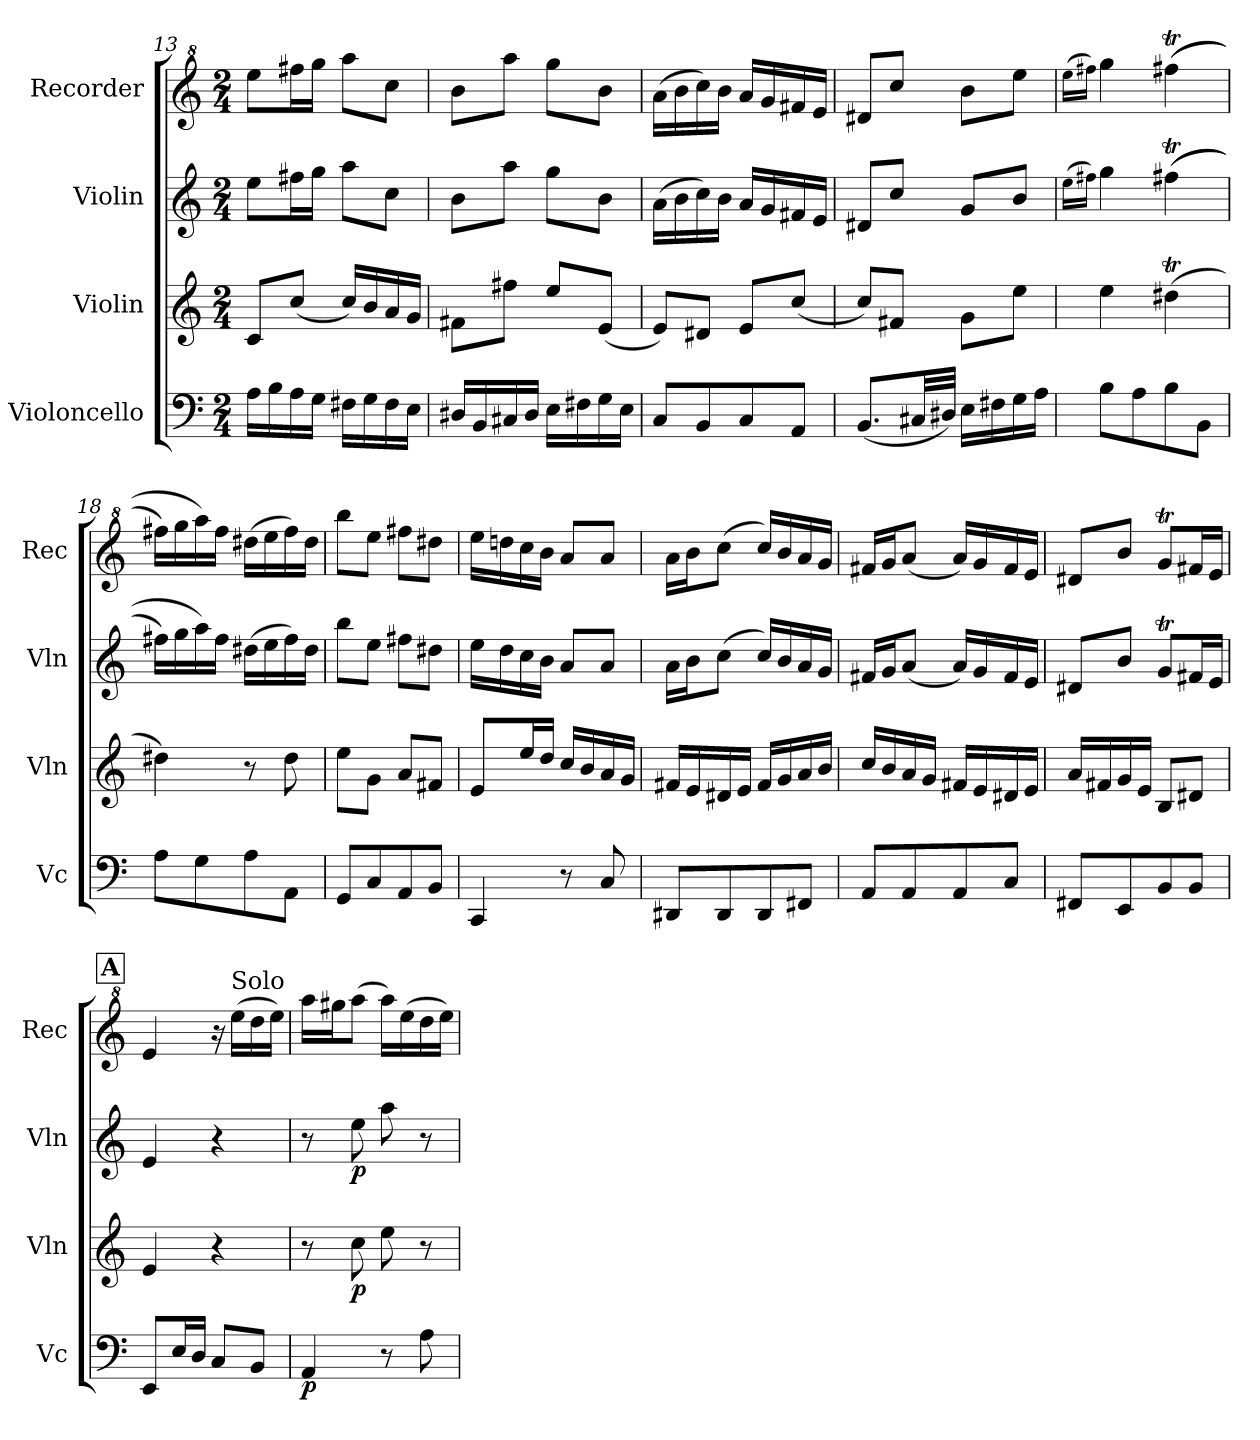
**kern	**dynam	**kern	**dynam	**kern	**dynam	**kern
*part4	*part4	*part3	*part3	*part2	*part2	*part1
*staff4	*staff4	*staff3	*staff3	*staff2	*staff2	*staff1
*I"Violoncello	*	*I"Violin	*	*I"Violin	*	*I"Recorder
*I'Vc	*	*I'Vln	*	*I'Vln	*	*I'Rec
*clefF4	*	*clefG2	*	*clefG2	*	*clefG^2
*k[]	*	*k[]	*	*k[]	*	*k[]
*M2/4	*	*M2/4	*	*M2/4	*	*M2/4
=13	=13	=13	=13	=13	=13	=13
16A\LL	.	8c/L	.	8ee\L	.	8eee\L
16B\	.	.	.	.	.	.
16A\	.	(8cc/J	.	16ff#X\L	.	16fff#X\L
16G\JJ	.	.	.	16gg\JJ	.	16ggg\JJ
16F#X\LL	.	16cc/LL)	.	8aa\L	.	8aaa\L
16G\	.	16b/	.	.	.	.
16F#\	.	16a/	.	8cc\J	.	8ccc\J
16E\JJ	.	16g/JJ	.	.	.	.
!!LO:PB:g=z
=14	=14	=14	=14	=14	=14	=14
16D#X/LL	.	8f#X\L	.	8b\L	.	8bb\L
16BB/	.	.	.	.	.	.
16C#X/	.	8ff#X\J	.	8aa\J	.	8aaa\J
16D#/JJ	.	.	.	.	.	.
16E\LL	.	8ee/L	.	8gg\L	.	8ggg\L
16F#X\	.	.	.	.	.	.
16G\	.	(8e/J	.	8b\J	.	8bb\J
16E\JJ	.	.	.	.	.	.
=15	=15	=15	=15	=15	=15	=15
8C/L	.	8e/L)	.	(16a\LL	.	(16aa\LL
.	.	.	.	16b\	.	16bb\
8BB/	.	8d#X/J	.	16cc\)	.	16ccc\)
.	.	.	.	16b\JJ	.	16bb\JJ
8C/	.	8e/L	.	16a/LL	.	16aa/LL
.	.	.	.	16g/	.	16gg/
8AA/J	.	(8cc/J	.	16f#X/	.	16ff#X/
.	.	.	.	16e/JJ	.	16ee/JJ
=16	=16	=16	=16	=16	=16	=16
(8.BB/L	.	8cc/L)	.	8d#X/L	.	8dd#X/L
.	.	8f#X/J	.	8cc/J	.	8ccc/J
32C#X/LL	.	.	.	.	.	.
32D#X/JJJ)	.	.	.	.	.	.
16E\LL	.	8g\L	.	8g/L	.	8bb\L
16F#X\	.	.	.	.	.	.
16G\	.	8ee\J	.	8b/J	.	8eee\J
16A\JJ	.	.	.	.	.	.
=17	=17	=17	=17	=17	=17	=17
.	.	.	.	(16qee\LL	.	(16qeee\LL
.	.	.	.	16qff#X\JJ)	.	16qfff#X\JJ)
8B\L	.	4ee\	.	4gg\	.	4ggg\
8A\	.	.	.	.	.	.
8B\	.	(4dd#Xt\	.	((4ff#t\	.	((4fff#t\
8BB\J	.	.	.	.	.	.
=18	=18	=18	=18	=18	=18	=18
8A\L	.	4dd#X\)	.	16ff#X\LL)	.	16fff#X\LL)
.	.	.	.	16gg\	.	16ggg\
8G\	.	.	.	16aa\)	.	16aaa\)
.	.	.	.	16ff#\JJ	.	16fff#\JJ
8A\	.	8r	.	(16dd#X\LL	.	(16ddd#X\LL
.	.	.	.	16ee\	.	16eee\
8AA\J	.	8dd#\	.	16ff#\)	.	16fff#\)
.	.	.	.	16dd#\JJ	.	16ddd#\JJ
!!LO:LB:g=z
=19	=19	=19	=19	=19	=19	=19
8GG/L	.	8ee\L	.	8bb\L	.	8bbb\L
8C/	.	8g\J	.	8ee\J	.	8eee\J
8AA/	.	8a/L	.	8ff#X\L	.	8fff#X\L
8BB/J	.	8f#X/J	.	8dd#X\J	.	8ddd#X\J
=20	=20	=20	=20	=20	=20	=20
4CC/	.	8e/L	.	16ee\LL	.	16eee\LL
.	.	.	.	16dd\	.	16dddn\
.	.	16ee/L	.	16cc\	.	16ccc\
.	.	16dd/JJ	.	16b\JJ	.	16bb\JJ
8r	.	16cc/LL	.	8a/L	.	8aa/L
.	.	16b/	.	.	.	.
8C/	.	16a/	.	8a/J	.	8aa/J
.	.	16g/JJ	.	.	.	.
=21	=21	=21	=21	=21	=21	=21
8DD#X/L	.	16f#X/LL	.	16a\LL	.	16aa\LL
.	.	16e/	.	16b\J	.	16bb\J
8DD#/	.	16d#X/	.	(8cc\J	.	(8ccc\J
.	.	16e/JJ	.	.	.	.
8DD#/	.	16f#/LL	.	16cc/LL)	.	16ccc/LL)
.	.	16g/	.	16b/	.	16bb/
8FF#X/J	.	16a/	.	16a/	.	16aa/
.	.	16b/JJ	.	16g/JJ	.	16gg/JJ
=22	=22	=22	=22	=22	=22	=22
8AA/L	.	16cc/LL	.	16f#X/LL	.	16ff#X/LL
.	.	16b/	.	16g/J	.	16gg/J
8AA/	.	16a/	.	(8a/J	.	(8aa/J
.	.	16g/JJ	.	.	.	.
8AA/	.	16f#X/LL	.	16a/LL)	.	16aa/LL)
.	.	16e/	.	16g/	.	16gg/
8C/J	.	16d#X/	.	16f#/	.	16ff#/
.	.	16e/JJ	.	16e/JJ	.	16ee/JJ
=23	=23	=23	=23	=23	=23	=23
8FF#X/L	.	16a/LL	.	8d#X/L	.	8dd#X/L
.	.	16f#X/	.	.	.	.
8EE/	.	16g/	.	8b/J	.	8bb/J
.	.	16e/JJ	.	.	.	.
8BB/	.	8B/L	.	8gT/L	.	8ggT/L
8BB/J	.	8d#X/J	.	16f#X/L	.	16ff#X/L
.	.	.	.	16e/JJ	.	16ee/JJ
!!LO:LB:g=z
!!LO:REH:place=s1:a:B:fs=14:t=A
=24	=24	=24	=24	=24	=24	=24
8EE/L	.	4e/	.	4e/	.	4ee/
16E/L	.	.	.	.	.	.
16D/JJ	.	.	.	.	.	.
8C/L	.	4r	.	4r	.	16r
!	!	!	!	!	!	!LO:TX:a:t=Solo
.	.	.	.	.	.	(16eee\LL
8BB/J	.	.	.	.	.	16ddd\
.	.	.	.	.	.	16eee\JJ)
=25	=25	=25	=25	=25	=25	=25
!	!LO:DY:b	!	!	!	!	!
4AA/	p	8r	.	8r	.	16aaa\LL
.	.	.	.	.	.	16ggg#X\J
!	!	!	!LO:DY:b	!	!LO:DY:b	!
.	.	8cc\	p	8ee\	p	(8aaa\J
8r	.	8ee\	.	8aa\	.	16aaa\LL)
.	.	.	.	.	.	(16eee\
8A\	.	8r	.	8r	.	16ddd\
.	.	.	.	.	.	16eee\JJ)
=	=	=	=	=	=	=
*-	*-	*-	*-	*-	*-	*-
